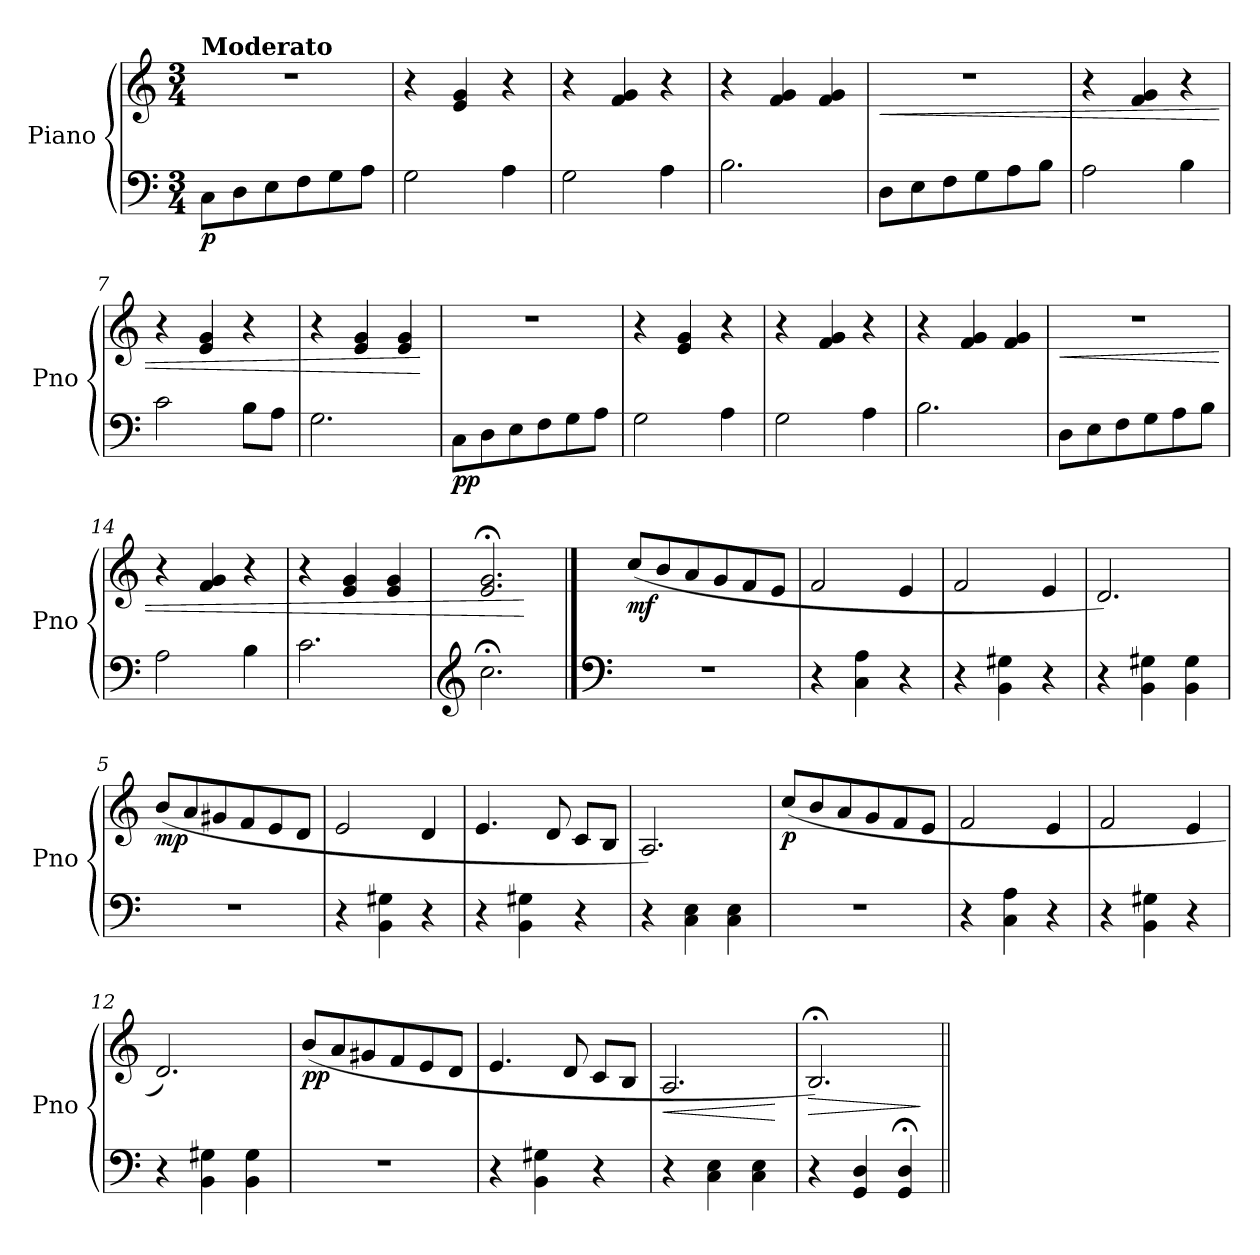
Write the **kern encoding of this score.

**kern	**kern	**dynam
*part1	*part1	*part1
*staff2	*staff1	*staff1/2
*I"Piano	*	*
*I'Pno	*	*
*clefF4	*clefG2	*
*k[]	*k[]	*
*M3/4	*M3/4	*
=1	=1	=1
!	!LO:TX:a:B:t=Moderato	!
!	!	!LO:DY:b=2
8C\L	2.r	p
8D\	.	.
8E\	.	.
8F\	.	.
8G\	.	.
8A\J	.	.
=2	=2	=2
2G\	4r	.
.	4e/ 4g/	.
4A\	4r	.
=3	=3	=3
2G\	4r	.
.	4f/ 4g/	.
4A\	4r	.
=4	=4	=4
2.B\	4r	.
.	4f/ 4g/	.
.	4f/ 4g/	.
!!LO:LB:g=z
=5	=5	=5
!	!	!LO:HP:b
8D\L	2.r	<
8E\	.	.
8F\	.	.
8G\	.	.
8A\	.	.
8B\J	.	.
=6	=6	=6
2A\	4r	.
.	4f/ 4g/	.
4B\	4r	.
=7	=7	=7
2c\	4r	.
.	4e/ 4g/	.
8B\L	4r	.
8A\J	.	.
=8	=8	=8
2.G\	4r	.
.	4e/ 4g/	.
.	4e/ 4g/	.
.	.	[
!!LO:LB:g=z
=9	=9	=9
!	!	!LO:DY:b=2
8C\L	2.r	pp
8D\	.	.
8E\	.	.
8F\	.	.
8G\	.	.
8A\J	.	.
=10	=10	=10
2G\	4r	.
.	4e/ 4g/	.
4A\	4r	.
=11	=11	=11
2G\	4r	.
.	4f/ 4g/	.
4A\	4r	.
=12	=12	=12
2.B\	4r	.
.	4f/ 4g/	.
.	4f/ 4g/	.
!!LO:PB:g=z
=13	=13	=13
!	!	!LO:HP:b
8D\L	2.r	<
8E\	.	.
8F\	.	.
8G\	.	.
8A\	.	.
8B\J	.	.
=14	=14	=14
2A\	4r	.
.	4f/ 4g/	.
4B\	4r	.
=15	=15	=15
2.c\	4r	.
.	4e/ 4g/	.
.	4e/ 4g/	.
=16	=16	=16
*clefG2	*	*
2.cc;<\	2.e/;< 2.g/;<	.
.	.	[
!!LO:LB:g=z
==1	==1	==1
*clefF4	*	*
!	!	!LO:DY:b
2.r	(8cc/L	mf
.	8b/	.
.	8a/	.
.	8g/	.
.	8f/	.
.	8e/J	.
=2	=2	=2
4r	2f/	.
4C\ 4A\	.	.
4r	4e/	.
=3	=3	=3
4r	2f/	.
4BB\ 4G#X\	.	.
4r	4e/	.
=4	=4	=4
4r	2.d/)	.
4BB\ 4G#X\	.	.
4BB\ 4G#\	.	.
!!LO:LB:g=z
=5	=5	=5
!	!	!LO:DY:b
2.r	(8b/L	mp
.	8a/	.
.	8g#X/	.
.	8f/	.
.	8e/	.
.	8d/J	.
=6	=6	=6
4r	2e/	.
4BB\ 4G#X\	.	.
4r	4d/	.
=7	=7	=7
4r	4.e/	.
4BB\ 4G#X\	.	.
.	8d/	.
4r	8c/L	.
.	8B/J	.
=8	=8	=8
4r	2.A/)	.
4C\ 4E\	.	.
4C\ 4E\	.	.
!!LO:LB:g=z
=9	=9	=9
!	!	!LO:DY:b
2.r	(8cc/L	p
.	8b/	.
.	8a/	.
.	8g/	.
.	8f/	.
.	8e/J	.
=10	=10	=10
4r	2f/	.
4C\ 4A\	.	.
4r	4e/	.
=11	=11	=11
4r	2f/	.
4BB\ 4G#X\	.	.
4r	4e/	.
=12	=12	=12
4r	2.d/)	.
4BB\ 4G#X\	.	.
4BB\ 4G#\	.	.
!!LO:LB:g=z
=13	=13	=13
!	!	!LO:DY:b
2.r	(8b/L	pp
.	8a/	.
.	8g#X/	.
.	8f/	.
.	8e/	.
.	8d/J	.
=14	=14	=14
4r	4.e/	.
4BB\ 4G#X\	.	.
.	8d/	.
4r	8c/L	.
.	8B/J	.
=15	=15	=15
!	!	!LO:HP:b
4r	2.A/	<
4C\ 4E\	.	.
4C\ 4E\	.	.
.	.	[
=16	=16	=16
!	!	!LO:HP:b
4r	2.B;</)	>
4GG/ 4D/	.	.
4GG/;< 4D/;<	.	.
.	.	]
=||	=||	=||
*-	*-	*-
